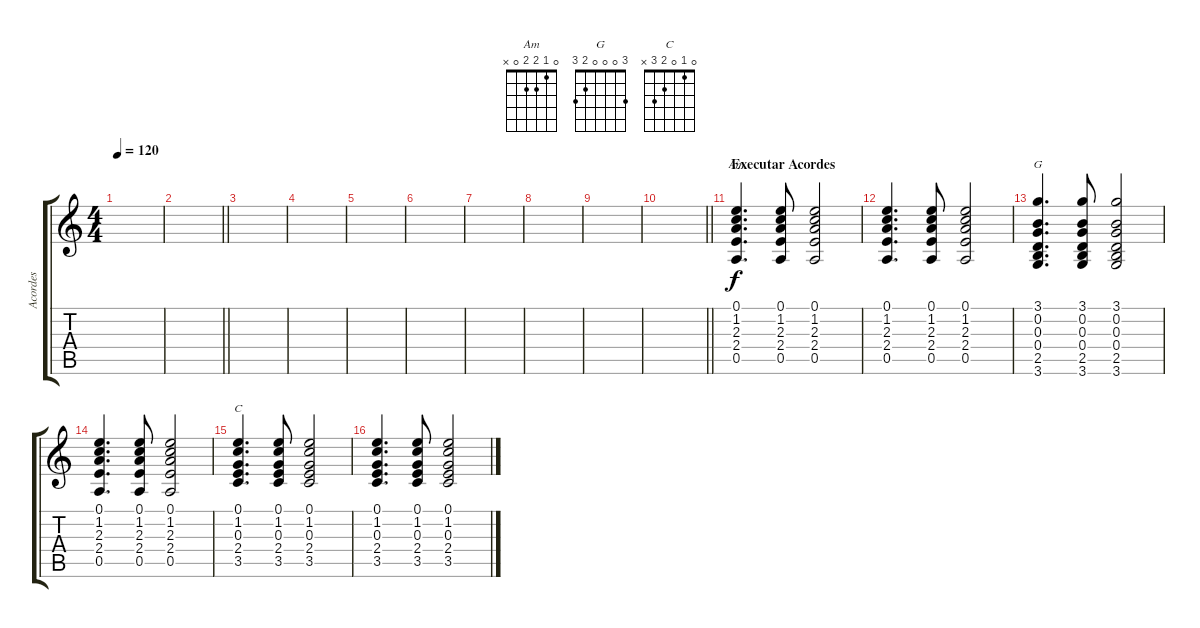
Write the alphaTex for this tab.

\track ("Acordes" "Acordes") {instrument electricguitarclean}
\staff {score tabs}
\tuning (E4 B3 G3 D3 A2 E2) {hide}
\chord ("Am" 0 1 2 2 0 x)
\chord ("G" 3 0 0 0 2 3)
\chord ("C" 0 1 0 2 3 x)
\ts (4 4)
\tempo 120
\clef g2
\ks c
|
\barLineRight lightlight
|
|
|
|
|
|
|
|
\barLineRight lightlight
|
\section ("" "Executar Acordes")
(0.1 1.2 2.3 2.4 0.5).4{d ch "Am"} (0.1 1.2 2.3 2.4 0.5).8 (0.1 1.2 2.3 2.4 0.5).2 |
(0.1 1.2 2.3 2.4 0.5).4{d} (0.1 1.2 2.3 2.4 0.5).8 (0.1 1.2 2.3 2.4 0.5).2 |
(3.1 0.2 0.3 0.4 2.5 3.6).4{d ch "G"} (3.1 0.2 0.3 0.4 2.5 3.6).8 (3.1 0.2 0.3 0.4 2.5 3.6).2 |
(0.1 1.2 2.3 2.4 0.5).4{d} (0.1 1.2 2.3 2.4 0.5).8 (0.1 1.2 2.3 2.4 0.5).2 |
(0.1 1.2 0.3 2.4 3.5).4{d ch "C"} (0.1 1.2 0.3 2.4 3.5).8 (0.1 1.2 0.3 2.4 3.5).2 |
(0.1 1.2 0.3 2.4 3.5).4{d} (0.1 1.2 0.3 2.4 3.5).8 (0.1 1.2 0.3 2.4 3.5).2
